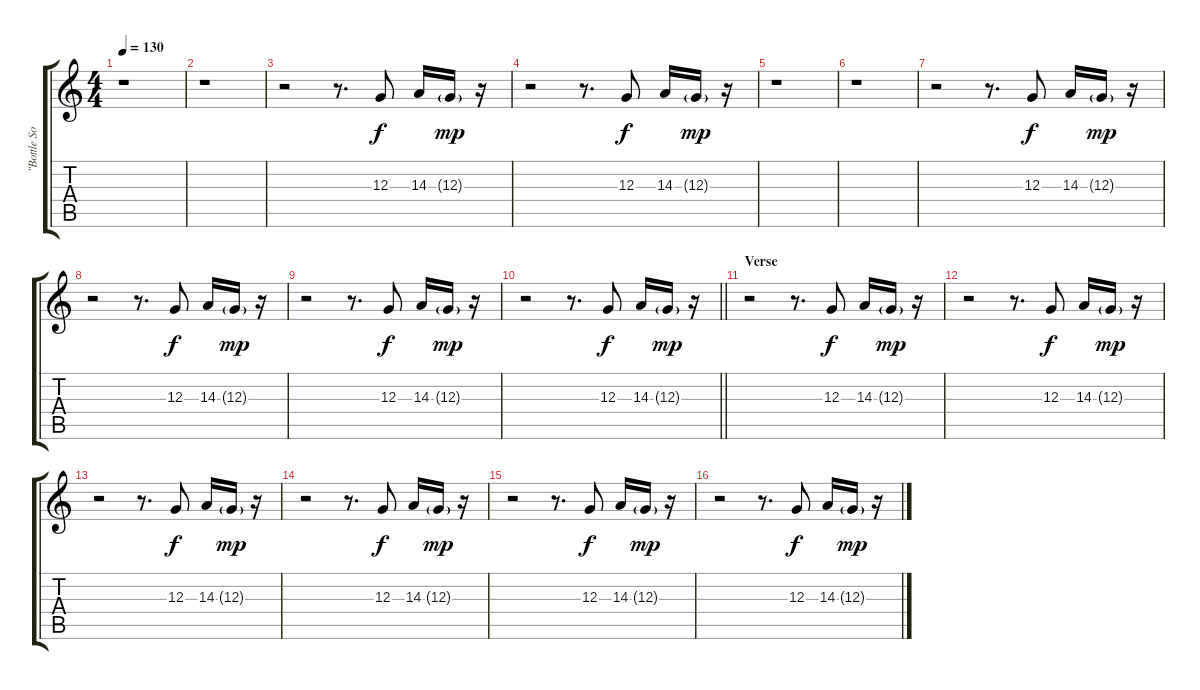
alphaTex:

\track ("\"Bottle Sound\"" "\"Bottle So") {instrument kalimba}
\staff {score tabs}
\tuning (E4 B3 G3 D3 A2 E2) {hide}
\ts (4 4)
\tempo 130
\clef g2
\ks c
r.1{dy mp} |
r.1 |
r.2 r.8{d} 12.3.8{dy f} 14.3.16 12.3{g}.16{dy mp} r.16 |
r.2 r.8{d} 12.3.8{dy f} 14.3.16 12.3{g}.16{dy mp} r.16 |
r.1 |
r.1 |
r.2 r.8{d} 12.3.8{dy f} 14.3.16 12.3{g}.16{dy mp} r.16 |
r.2 r.8{d} 12.3.8{dy f} 14.3.16 12.3{g}.16{dy mp} r.16 |
r.2 r.8{d} 12.3.8{dy f} 14.3.16 12.3{g}.16{dy mp} r.16 |
\barLineRight lightlight
r.2 r.8{d} 12.3.8{dy f} 14.3.16 12.3{g}.16{dy mp} r.16 |
\section ("" "Verse")
r.2 r.8{d} 12.3.8{dy f} 14.3.16 12.3{g}.16{dy mp} r.16 |
r.2 r.8{d} 12.3.8{dy f} 14.3.16 12.3{g}.16{dy mp} r.16 |
r.2 r.8{d} 12.3.8{dy f} 14.3.16 12.3{g}.16{dy mp} r.16 |
r.2 r.8{d} 12.3.8{dy f} 14.3.16 12.3{g}.16{dy mp} r.16 |
r.2 r.8{d} 12.3.8{dy f} 14.3.16 12.3{g}.16{dy mp} r.16 |
r.2 r.8{d} 12.3.8{dy f} 14.3.16 12.3{g}.16{dy mp} r.16
